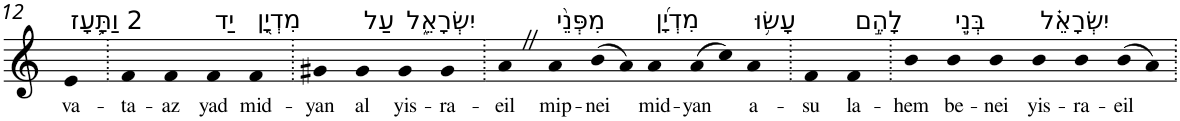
**kern	**text
*part1	*part1
*staff1	*staff1
*I"Piano	*
*I'Pno	*
!!LO:PB:g=z
*clefG2	*
*k[]	*
=12	=12
!LO:TX:a:t=2 וַתָּ֥עָז	!
!	!LO:LY:b
4e	va-
=13.	=13.
!	!LO:LY:b
4f	-ta-
!	!LO:LY:b
4f	-az
!LO:TX:a:t=יַד	!
!	!LO:LY:b
4f	yad
!LO:TX:a:t=מִדְיָ֖ן	!
!	!LO:LY:b
4f	mid-
=14.	=14.
!	!LO:LY:b
4g#X	-yan
!LO:TX:a:t=עַל	!
!	!LO:LY:b
4g#	al
!LO:TX:a:t=יִשְׂרָאֵ֑ל	!
!	!LO:LY:b
4g#	yis-
!	!LO:LY:b
4g#	-ra-
=15.	=15.
!	!LO:LY:b
4aZ	-eil
!LO:TX:a:t=מִפְּנֵ֨י	!
!	!LO:LY:b
4a	mip-
!	!LO:LY:b
(>8b	-nei
8a)	.
!LO:TX:a:t=מִדְיָ֜ן	!
!	!LO:LY:b
4a	mid-
!	!LO:LY:b
(>8a	-yan
8cc)	.
!LO:TX:a:t=עָשׂ֥וּ	!
!	!LO:LY:b
4a	a-
=16.	=16.
!	!LO:LY:b
4f	-su
!LO:TX:a:t=לָהֶ֣ם	!
!	!LO:LY:b
4f	la-
=17.	=17.
!	!LO:LY:b
4b	-hem
!LO:TX:a:t=בְּנֵ֣י	!
!	!LO:LY:b
4b	be-
!	!LO:LY:b
4b	-nei
!LO:TX:a:t=יִשְׂרָאֵ֗ל	!
!	!LO:LY:b
4b	yis-
!	!LO:LY:b
4b	-ra-
!	!LO:LY:b
(>8b	-eil
8a)	.
=.	=.
*-	*-
